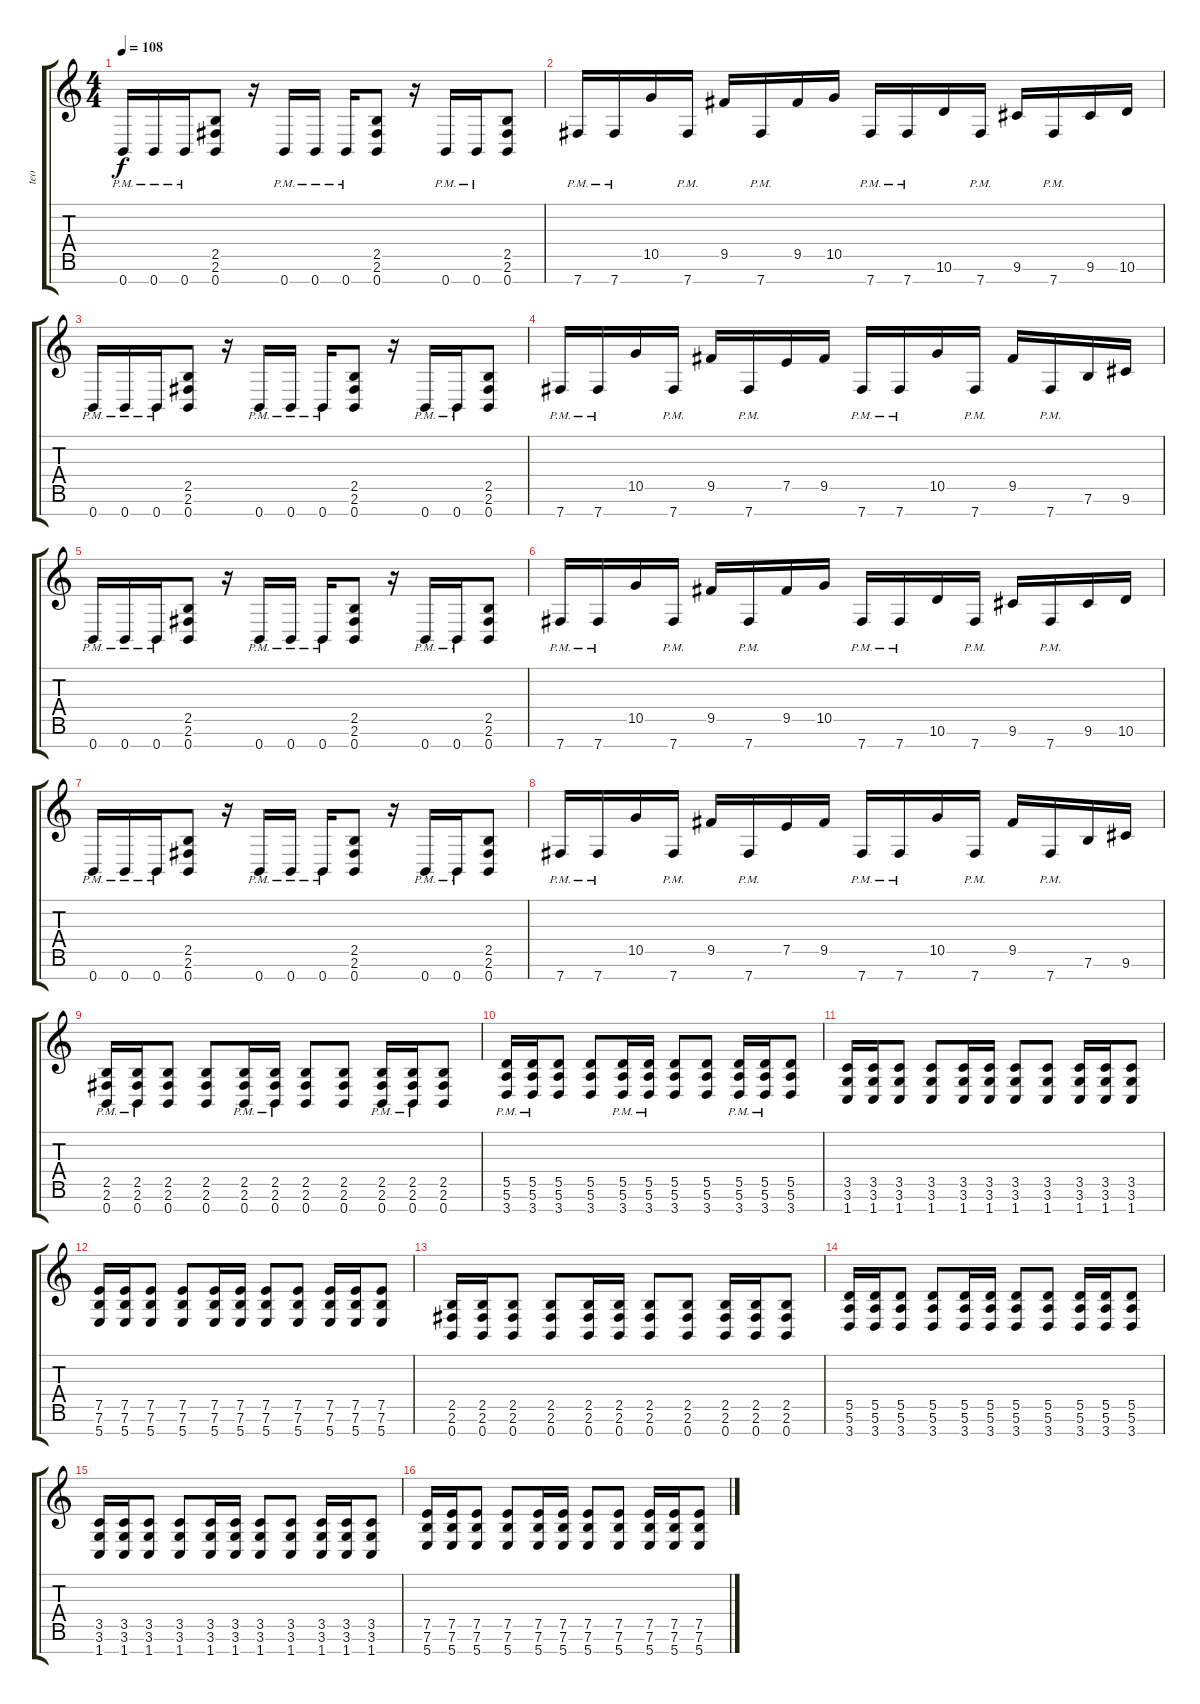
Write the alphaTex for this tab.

\track ("teo" "teo") {instrument distortionguitar}
\staff {score tabs}
\tuning (E4 B3 G3 D3 A2 E2 B1) {hide}
\ts (4 4)
\tempo 108
\clef g2
\ks c
0.7{pm}.16{dy f} 0.7{pm}.16 0.7{pm}.16 (2.5 2.6 0.7).8 r.16 0.7{pm}.16 0.7{pm}.16 0.7{pm}.16 (2.5 2.6 0.7).8 r.16 0.7{pm}.16 0.7{pm}.16 (2.5 2.6 0.7).8 |
7.7{pm}.16 7.7{pm}.16 10.5.16 7.7{pm}.16 9.5.16 7.7{pm}.16 9.5.16 10.5.16 7.7{pm}.16 7.7{pm}.16 10.6.16 7.7{pm}.16 9.6.16 7.7{pm}.16 9.6.16 10.6.16 |
0.7{pm}.16 0.7{pm}.16 0.7{pm}.16 (2.5 2.6 0.7).8 r.16 0.7{pm}.16 0.7{pm}.16 0.7{pm}.16 (2.5 2.6 0.7).8 r.16 0.7{pm}.16 0.7{pm}.16 (2.5 2.6 0.7).8 |
7.7{pm}.16 7.7{pm}.16 10.5.16 7.7{pm}.16 9.5.16 7.7{pm}.16 7.5.16 9.5.16 7.7{pm}.16 7.7{pm}.16 10.5.16 7.7{pm}.16 9.5.16 7.7{pm}.16 7.6.16 9.6.16 |
0.7{pm}.16 0.7{pm}.16 0.7{pm}.16 (2.5 2.6 0.7).8 r.16 0.7{pm}.16 0.7{pm}.16 0.7{pm}.16 (2.5 2.6 0.7).8 r.16 0.7{pm}.16 0.7{pm}.16 (2.5 2.6 0.7).8 |
7.7{pm}.16 7.7{pm}.16 10.5.16 7.7{pm}.16 9.5.16 7.7{pm}.16 9.5.16 10.5.16 7.7{pm}.16 7.7{pm}.16 10.6.16 7.7{pm}.16 9.6.16 7.7{pm}.16 9.6.16 10.6.16 |
0.7{pm}.16 0.7{pm}.16 0.7{pm}.16 (2.5 2.6 0.7).8 r.16 0.7{pm}.16 0.7{pm}.16 0.7{pm}.16 (2.5 2.6 0.7).8 r.16 0.7{pm}.16 0.7{pm}.16 (2.5 2.6 0.7).8 |
7.7{pm}.16 7.7{pm}.16 10.5.16 7.7{pm}.16 9.5.16 7.7{pm}.16 7.5.16 9.5.16 7.7{pm}.16 7.7{pm}.16 10.5.16 7.7{pm}.16 9.5.16 7.7{pm}.16 7.6.16 9.6.16 |
(2.5{pm} 2.6{pm} 0.7{pm}).16 (2.5{pm} 2.6{pm} 0.7{pm}).16 (2.5 2.6 0.7).8 (2.5 2.6 0.7).8 (2.5{pm} 2.6{pm} 0.7{pm}).16 (2.5{pm} 2.6{pm} 0.7{pm}).16 (2.5 2.6 0.7).8 (2.5 2.6 0.7).8 (2.5{pm} 2.6{pm} 0.7{pm}).16 (2.5{pm} 2.6{pm} 0.7{pm}).16 (2.5 2.6 0.7).8 |
(5.5{pm} 5.6{pm} 3.7{pm}).16 (5.5{pm} 5.6{pm} 3.7{pm}).16 (5.5 5.6 3.7).8 (5.5 5.6 3.7).8 (5.5{pm} 5.6{pm} 3.7{pm}).16 (5.5{pm} 5.6{pm} 3.7{pm}).16 (5.5 5.6 3.7).8 (5.5 5.6 3.7).8 (5.5{pm} 5.6{pm} 3.7{pm}).16 (5.5{pm} 5.6{pm} 3.7{pm}).16 (5.5 5.6 3.7).8 |
(3.5 3.6 1.7).16 (3.5 3.6 1.7).16 (3.5 3.6 1.7).8 (3.5 3.6 1.7).8 (3.5 3.6 1.7).16 (3.5 3.6 1.7).16 (3.5 3.6 1.7).8 (3.5 3.6 1.7).8 (3.5 3.6 1.7).16 (3.5 3.6 1.7).16 (3.5 3.6 1.7).8 |
(7.5 7.6 5.7).16 (7.5 7.6 5.7).16 (7.5 7.6 5.7).8 (7.5 7.6 5.7).8 (7.5 7.6 5.7).16 (7.5 7.6 5.7).16 (7.5 7.6 5.7).8 (7.5 7.6 5.7).8 (7.5 7.6 5.7).16 (7.5 7.6 5.7).16 (7.5 7.6 5.7).8 |
(2.5 2.6 0.7).16 (2.5 2.6 0.7).16 (2.5 2.6 0.7).8 (2.5 2.6 0.7).8 (2.5 2.6 0.7).16 (2.5 2.6 0.7).16 (2.5 2.6 0.7).8 (2.5 2.6 0.7).8 (2.5 2.6 0.7).16 (2.5 2.6 0.7).16 (2.5 2.6 0.7).8 |
(5.5 5.6 3.7).16 (5.5 5.6 3.7).16 (5.5 5.6 3.7).8 (5.5 5.6 3.7).8 (5.5 5.6 3.7).16 (5.5 5.6 3.7).16 (5.5 5.6 3.7).8 (5.5 5.6 3.7).8 (5.5 5.6 3.7).16 (5.5 5.6 3.7).16 (5.5 5.6 3.7).8 |
(3.5 3.6 1.7).16 (3.5 3.6 1.7).16 (3.5 3.6 1.7).8 (3.5 3.6 1.7).8 (3.5 3.6 1.7).16 (3.5 3.6 1.7).16 (3.5 3.6 1.7).8 (3.5 3.6 1.7).8 (3.5 3.6 1.7).16 (3.5 3.6 1.7).16 (3.5 3.6 1.7).8 |
(7.5 7.6 5.7).16 (7.5 7.6 5.7).16 (7.5 7.6 5.7).8 (7.5 7.6 5.7).8 (7.5 7.6 5.7).16 (7.5 7.6 5.7).16 (7.5 7.6 5.7).8 (7.5 7.6 5.7).8 (7.5 7.6 5.7).16 (7.5 7.6 5.7).16 (7.5 7.6 5.7).8
